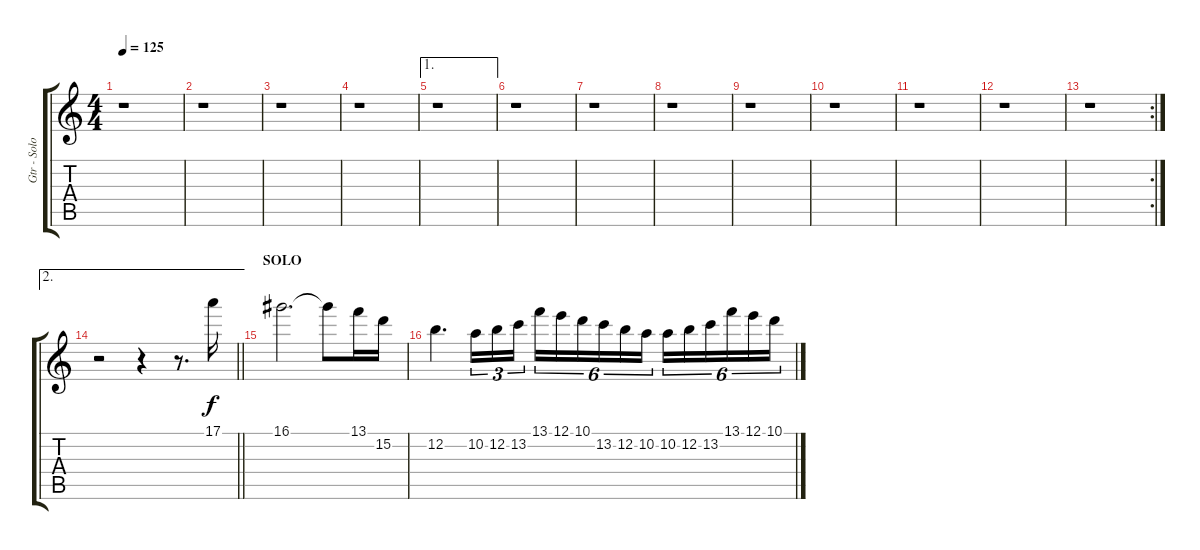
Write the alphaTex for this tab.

\track ("Gtr - Solo" "Gtr - Solo") {instrument overdrivenguitar}
\staff {score tabs}
\tuning (E4 B3 G3 D3 A2 E2) {hide}
\ts (4 4)
\tempo 125
\clef g2
\ks aminor
r.1{dy f} |
r.1 |
r.1 |
r.1 |
\ae 1
r.1 |
r.1 |
r.1 |
r.1 |
r.1 |
r.1 |
r.1 |
r.1 |
\rc 2
r.1 |
\ae 2
\barLineRight lightlight
r.2 r.4 r.8{d} 17.1.16 |
\section ("" "SOLO")
16.1.2{d} 16.1{t}.8 13.1.16 15.2.16 |
12.2.4{d} 10.2.16{tu (3 2)} 12.2.16{tu (3 2)} 13.2.16{tu (3 2)} 13.1.16{tu (6 4)} 12.1.16{tu (6 4)} 10.1.16{tu (6 4)} 13.2.16{tu (6 4)} 12.2.16{tu (6 4)} 10.2.16{tu (6 4)} 10.2.16{tu (6 4)} 12.2.16{tu (6 4)} 13.2.16{tu (6 4)} 13.1.16{tu (6 4)} 12.1.16{tu (6 4)} 10.1.16{tu (6 4)}
